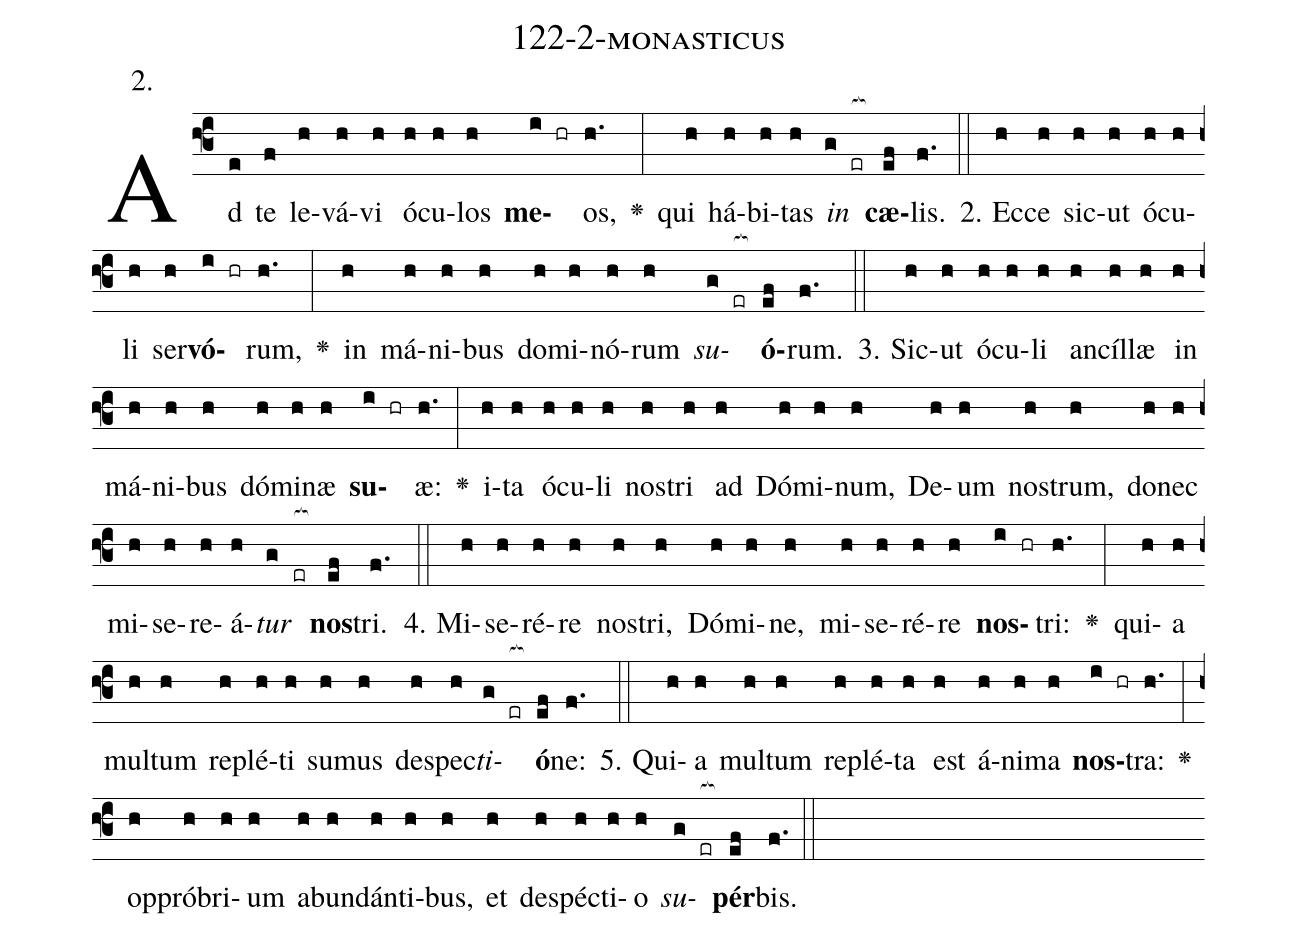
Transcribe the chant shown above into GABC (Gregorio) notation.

name: 122-2-monasticus;
annotation: 2.;
%%
(f3)Ad(e) te(f) le(h)vá(h)vi(h) ó(h)cu(h)los(h) <b>me</b>(i hr)os,(h.) <v>\greheightstar</v>(:) qui(h) há(h)bi(h)tas(h) <i>in</i>(g er[ocb:1{]) <b>cæ</b>(ef[ocb:0}])lis.(f.) (::)
2. Ec(h)ce(h) sic(h)ut(h) ó(h)cu(h)li(h) ser(h)<b>vó</b>(i hr)rum,(h.) <v>\greheightstar</v>(:) in(h) má(h)ni(h)bus(h) do(h)mi(h)nó(h)rum(h) <i>su</i>(g er[ocb:1{])<b>ó</b>(ef[ocb:0}])rum.(f.) (::)
3. Sic(h)ut(h) ó(h)cu(h)li(h) an(h)cíl(h)læ(h) in(h) má(h)ni(h)bus(h) dó(h)mi(h)næ(h) <b>su</b>(i hr)æ:(h.) <v>\greheightstar</v>(:) i(h)ta(h) ó(h)cu(h)li(h) nos(h)tri(h) ad(h) Dó(h)mi(h)num,(h) De(h)um(h) nos(h)trum,(h) do(h)nec(h) mi(h)se(h)re(h)á(h)<i>tur</i>(g er[ocb:1{]) <b>nos</b>(ef[ocb:0}])tri.(f.) (::)
4. Mi(h)se(h)ré(h)re(h) nos(h)tri,(h) Dó(h)mi(h)ne,(h) mi(h)se(h)ré(h)re(h) <b>nos</b>(i hr)tri:(h.) <v>\greheightstar</v>(:) qui(h)a(h) mul(h)tum(h) re(h)plé(h)ti(h) su(h)mus(h) de(h)spec(h)<i>ti</i>(g er[ocb:1{])<b>ó</b>(ef[ocb:0}])ne:(f.) (::)
5. Qui(h)a(h) mul(h)tum(h) re(h)plé(h)ta(h) est(h) á(h)ni(h)ma(h) <b>nos</b>(i hr)tra:(h.) <v>\greheightstar</v>(:) op(h)pró(h)bri(h)um(h) ab(h)un(h)dán(h)ti(h)bus,(h) et(h) de(h)spéc(h)ti(h)o(h) <i>su</i>(g er[ocb:1{])<b>pér</b>(ef[ocb:0}])bis.(f.) (::)
